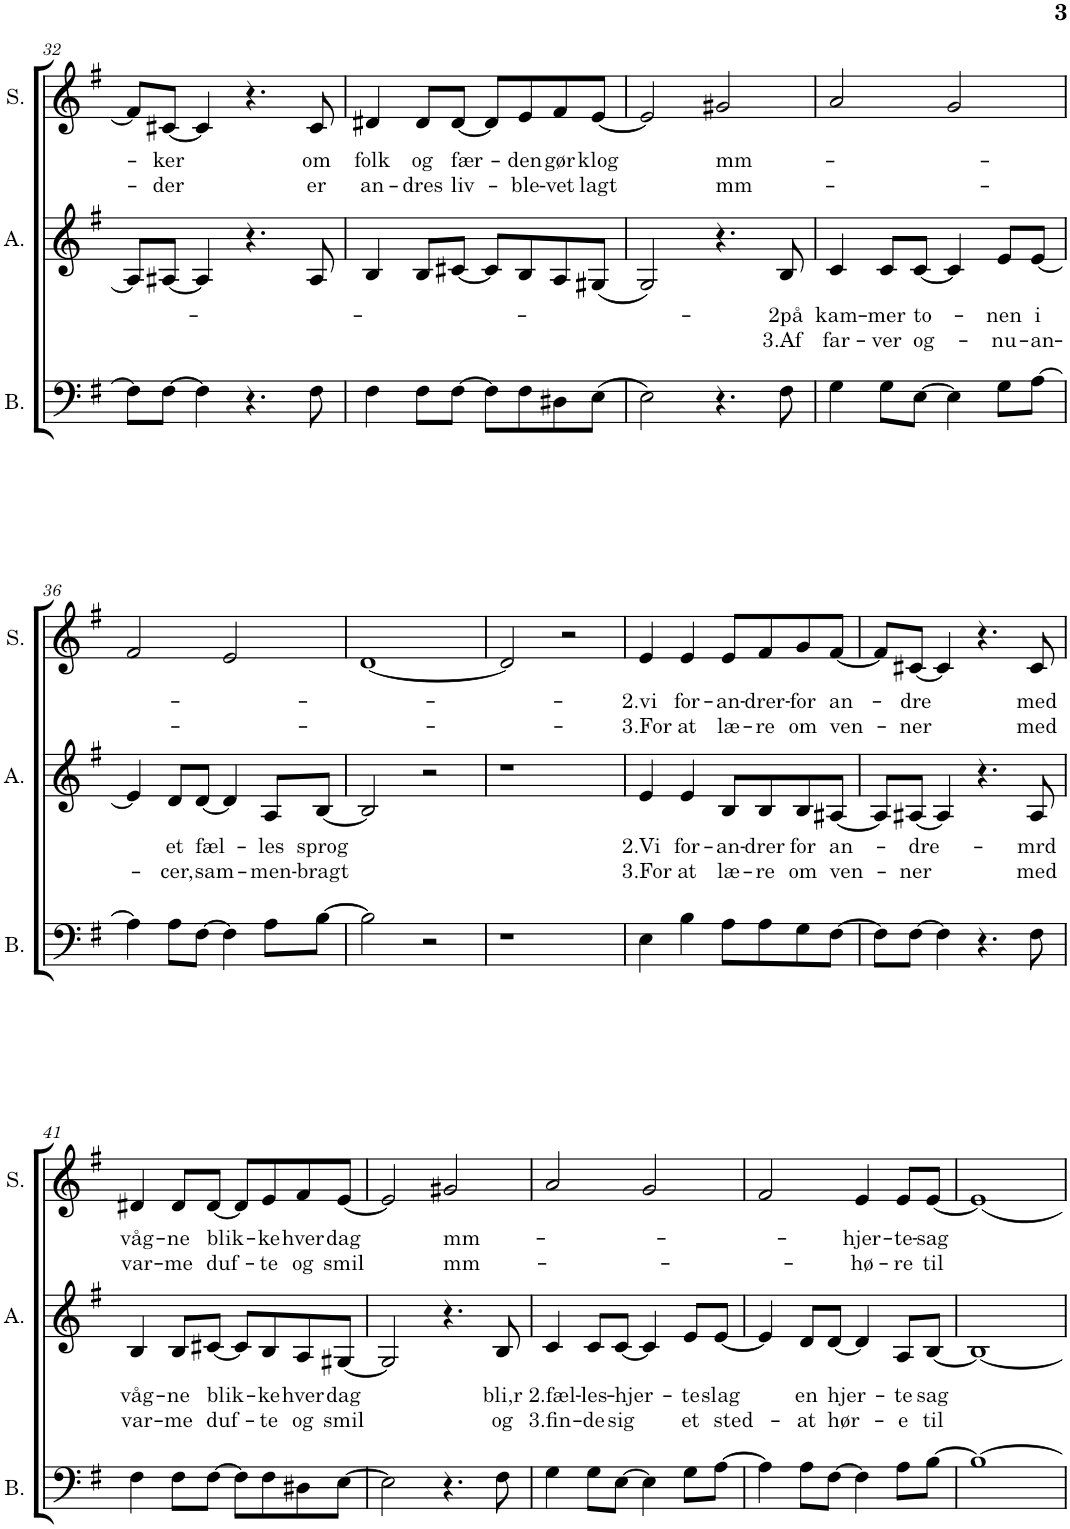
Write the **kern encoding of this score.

**kern	**kern	**text	**text	**kern	**text	**text
*part3	*part2	*part2	*part2	*part1	*part1	*part1
*staff3	*staff2	*staff2	*staff2	*staff1	*staff1	*staff1
*I"Bass	*I"Alto	*	*	*I"Soprano	*	*
*I'B.	*I'A.	*	*	*I'S.	*	*
!!LO:PB:g=z
*clefF4	*clefG2	*	*	*clefG2	*	*
*k[f#]	*k[f#]	*	*	*k[f#]	*	*
*M4/4	*M4/4	*	*	*M4/4	*	*
=32	=32	=32	=32	=32	=32	=32
8F#\L]	8A#/L]	.	.	8f#/L]	.	.
!	!	!	!	!	!LO:LY:b	!LO:LY:b
[8F#\J	[8A#X/J	.	.	[8c#X/J	-ker	-der
4F#\]	4A#/]	.	.	4c#/]	.	.
4.r	4.r	.	.	4.r	.	.
!	!	!	!	!	!LO:LY:b	!LO:LY:b
8F#\	8A#/	.	.	8c#/	om	er
=33	=33	=33	=33	=33	=33	=33
!	!	!	!	!	!LO:LY:b	!LO:LY:b
4F#\	4B/	.	.	4d#X/	folk	an-
!	!	!	!	!	!LO:LY:b	!LO:LY:b
8F#\L	8B/L	.	.	8d#/L	og	-dres
!	!	!	!	!	!LO:LY:b	!LO:LY:b
[8F#\J	[8c#X/J	.	.	[8d#/J	fær-	liv-
8F#\L]	8c#/L]	.	.	8d#/L]	.	.
!	!	!	!	!	!LO:LY:b	!LO:LY:b
8F#\	8B/	.	.	8e/	-den	-ble-
!	!	!	!	!	!LO:LY:b	!LO:LY:b
8D#X\	8A/	.	.	8f#/	gør	-vet
!	!	!	!	!	!LO:LY:b	!LO:LY:b
(8E\J	(8G#X/J	.	.	[8e/J	klog	lagt
=34	=34	=34	=34	=34	=34	=34
2E\)	2G/)	.	.	2e/]	.	.
!	!	!	!	!	!LO:LY:b	!LO:LY:b
4.r	4.r	.	.	2g#X/	mm-	mm-
!	!	!LO:LY:b	!LO:LY:b	!	!	!
8F#\	8B/	2på	3.Af	.	.	.
=35	=35	=35	=35	=35	=35	=35
!	!	!LO:LY:b	!LO:LY:b	!	!	!
4G\	4c/	kam-	far-	2a/	.	.
!	!	!LO:LY:b	!LO:LY:b	!	!	!
8G\L	8c/L	-mer	-ver	.	.	.
!	!	!LO:LY:b	!LO:LY:b	!	!	!
[8E\J	[8c/J	to-	og-	.	.	.
4E\]	4c/]	.	.	2g/	.	.
!	!	!LO:LY:b	!LO:LY:b	!	!	!
8G\L	8e/L	-nen	-nu-	.	.	.
!	!	!LO:LY:b	!LO:LY:b	!	!	!
[8A\J	[8e/J	i	-an-	.	.	.
!!LO:LB:g=z
=36	=36	=36	=36	=36	=36	=36
4A\]	4e/]	.	.	2f#/	.	.
!	!	!LO:LY:b	!LO:LY:b	!	!	!
8A\L	8d/L	et	-cer,	.	.	.
!	!	!LO:LY:b	!LO:LY:b	!	!	!
[8F#\J	[8d/J	fæl-	sam-	.	.	.
4F#\]	4d/]	.	.	2e/	.	.
!	!	!LO:LY:b	!LO:LY:b	!	!	!
8A\L	8A/L	-les	-men-	.	.	.
!	!	!LO:LY:b	!LO:LY:b	!	!	!
[8B\J	[8B/J	sprog	-bragt	.	.	.
=37	=37	=37	=37	=37	=37	=37
2B\]	2B/]	.	.	[1d	.	.
2r	2r	.	.	.	.	.
=38	=38	=38	=38	=38	=38	=38
1r	1r	.	.	2d/]	.	.
.	.	.	.	2r	.	.
=39	=39	=39	=39	=39	=39	=39
!	!	!LO:LY:b	!LO:LY:b	!	!LO:LY:b	!LO:LY:b
4E\	4e/	2.Vi	3.For	4e/	2.vi	3.For
!	!	!LO:LY:b	!LO:LY:b	!	!LO:LY:b	!LO:LY:b
4B\	4e/	for-	at	4e/	for-	at
!	!	!LO:LY:b	!LO:LY:b	!	!LO:LY:b	!LO:LY:b
8A\L	8B/L	-an-	læ-	8e/L	-an-	læ-
!	!	!LO:LY:b	!LO:LY:b	!	!LO:LY:b	!LO:LY:b
8A\	8B/	-drer	-re	8f#/	-drer-	-re
!	!	!LO:LY:b	!LO:LY:b	!	!LO:LY:b	!LO:LY:b
8G\	8B/	for	om	8g/	-for	om
!	!	!LO:LY:b	!LO:LY:b	!	!LO:LY:b	!LO:LY:b
[8F#\J	[8A#X/J	an-	ven-	[8f#/J	an-	ven-
=40	=40	=40	=40	=40	=40	=40
8F#\L]	8A#/L]	.	.	8f#/L]	.	.
!	!	!LO:LY:b	!LO:LY:b	!	!LO:LY:b	!LO:LY:b
[8F#\J	[8A#X/J	-dre-	-ner	[8c#X/J	-dre	-ner
4F#\]	4A#/]	.	.	4c#/]	.	.
4.r	4.r	.	.	4.r	.	.
!	!	!LO:LY:b	!LO:LY:b	!	!LO:LY:b	!LO:LY:b
8F#\	8A#/	-mrd	med	8c#/	med	med
!!LO:LB:g=z
=41	=41	=41	=41	=41	=41	=41
!	!	!LO:LY:b	!LO:LY:b	!	!LO:LY:b	!LO:LY:b
4F#\	4B/	våg-	var-	4d#X/	våg-	var-
!	!	!LO:LY:b	!LO:LY:b	!	!LO:LY:b	!LO:LY:b
8F#\L	8B/L	-ne	-me	8d#/L	-ne	-me
!	!	!LO:LY:b	!LO:LY:b	!	!LO:LY:b	!LO:LY:b
[8F#\J	[8c#X/J	blik-	duf-	[8d#/J	blik-	duf-
8F#\L]	8c#/L]	.	.	8d#/L]	.	.
!	!	!LO:LY:b	!LO:LY:b	!	!LO:LY:b	!LO:LY:b
8F#\	8B/	-ke	-te	8e/	-ke	-te
!	!	!LO:LY:b	!LO:LY:b	!	!LO:LY:b	!LO:LY:b
8D#X\	8A/	hver	og	8f#/	hver	og
!	!	!LO:LY:b	!LO:LY:b	!	!LO:LY:b	!LO:LY:b
[8E\J	[8G#X/J	dag	smil	[8e/J	dag	smil
=42	=42	=42	=42	=42	=42	=42
2E\]	2G#/]	.	.	2e/]	.	.
!	!	!	!	!	!LO:LY:b	!LO:LY:b
4.r	4.r	.	.	2g#X/	mm-	mm-
!	!	!LO:LY:b	!LO:LY:b	!	!	!
8F#\	8B/	bli,r	og	.	.	.
=43	=43	=43	=43	=43	=43	=43
!	!	!LO:LY:b	!LO:LY:b	!	!	!
4G\	4c/	2.fæl-	3.fin-	2a/	.	.
!	!	!LO:LY:b	!LO:LY:b	!	!	!
8G\L	8c/L	-les-	-de	.	.	.
!	!	!LO:LY:b	!LO:LY:b	!	!	!
[8E\J	[8c/J	-hjer-	sig	.	.	.
4E\]	4c/]	.	.	2g/	.	.
!	!	!LO:LY:b	!LO:LY:b	!	!	!
8G\L	8e/L	-te	et	.	.	.
!	!	!LO:LY:b	!LO:LY:b	!	!	!
[8A\J	[8e/J	slag	sted-	.	.	.
=44	=44	=44	=44	=44	=44	=44
4A\]	4e/]	.	.	2f#/	.	.
!	!	!LO:LY:b	!LO:LY:b	!	!	!
8A\L	8d/L	en	-at	.	.	.
!	!	!LO:LY:b	!LO:LY:b	!	!	!
[8F#\J	[8d/J	hjer-	hør-	.	.	.
!	!	!	!	!	!LO:LY:b	!LO:LY:b
4F#\]	4d/]	.	.	4e/	-hjer-	-hø-
!	!	!LO:LY:b	!LO:LY:b	!	!LO:LY:b	!LO:LY:b
8A\L	8A/L	-te	-e	8e/L	-te-	-re
!	!	!LO:LY:b	!LO:LY:b	!	!LO:LY:b	!LO:LY:b
[8B\J	[8B/J	sag	til	[8e/J	-sag	til
=45	=45	=45	=45	=45	=45	=45
1B_	1B_	.	.	1e]	.	.
=	=	=	=	=	=	=
*-	*-	*-	*-	*-	*-	*-
